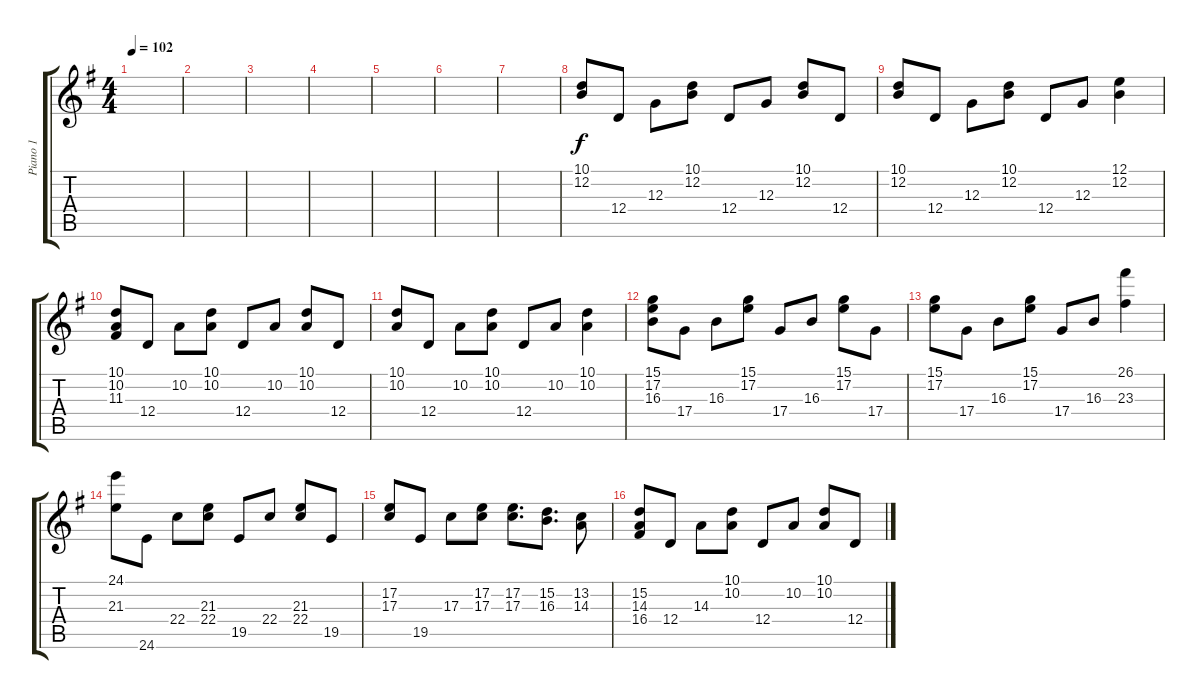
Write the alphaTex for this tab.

\track ("Piano 1" "Piano 1") {instrument brightacousticpiano}
\staff {score tabs}
\tuning (E4 B3 G3 D3 A2 E2) {hide}
\ts (4 4)
\tempo 102
\clef g2
\ks g
|
|
|
|
|
|
|
(10.1 12.2).8 12.4.8 12.3.8 (10.1 12.2).8 12.4.8 12.3.8 (10.1 12.2).8 12.4.8 |
(10.1 12.2).8 12.4.8 12.3.8 (10.1 12.2).8 12.4.8 12.3.8 (12.1 12.2).4 |
(10.1 10.2 11.3).8 12.4.8 10.2.8 (10.1 10.2).8 12.4.8 10.2.8 (10.1 10.2).8 12.4.8 |
(10.1 10.2).8 12.4.8 10.2.8 (10.1 10.2).8 12.4.8 10.2.8 (10.1 10.2).4 |
(15.1 17.2 16.3).8 17.4.8 16.3.8 (15.1 17.2).8 17.4.8 16.3.8 (15.1 17.2).8 17.4.8 |
(15.1 17.2).8 17.4.8 16.3.8 (15.1 17.2).8 17.4.8 16.3.8 (26.1 23.3).4 |
(24.1 21.3).8 24.6.8 22.4.8 (21.3 22.4).8 19.5.8 22.4.8 (21.3 22.4).8 19.5.8 |
(17.2 17.3).8 19.5.8 17.3.8 (17.2 17.3).8 (17.2 17.3).8{d} (15.2 16.3).8{d} (13.2 14.3).8 |
(15.2 14.3 16.4).8 12.4.8 14.3.8 (10.1 10.2).8 12.4.8 10.2.8 (10.1 10.2).8 12.4.8
